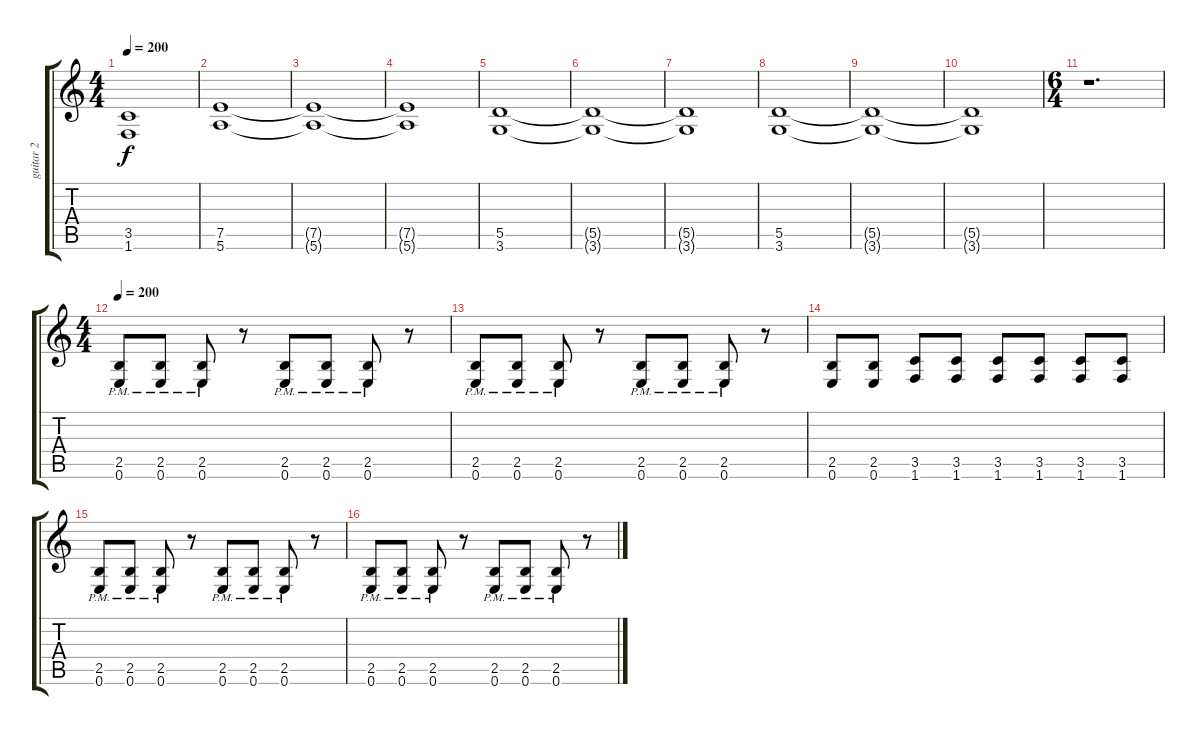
\track ("guitar 2" "guitar 2") {instrument distortionguitar}
\staff {score tabs}
\tuning (E4 B3 G3 D3 A2 E2) {hide}
\ts (4 4)
\tempo 200
\clef g2
\ks c
(3.5{t} 1.6{t}).1{dy f} |
(7.5 5.6).1 |
(7.5{t} 5.6{t}).1 |
(7.5{t} 5.6{t}).1 |
(5.5 3.6).1 |
(5.5{t} 3.6{t}).1 |
(5.5{t} 3.6{t}).1 |
(5.5 3.6).1 |
(5.5{t} 3.6{t}).1 |
(5.5{t} 3.6{t}).1 |
\ts (6 4)
r.1{d} |
\ts (4 4)
\tempo 200
(2.5{pm} 0.6{pm}).8 (2.5{pm} 0.6{pm}).8 (2.5{pm} 0.6{pm}).8 r.8 (2.5{pm} 0.6{pm}).8 (2.5{pm} 0.6{pm}).8 (2.5{pm} 0.6{pm}).8 r.8 |
(2.5{pm} 0.6{pm}).8 (2.5{pm} 0.6{pm}).8 (2.5{pm} 0.6{pm}).8 r.8 (2.5{pm} 0.6{pm}).8 (2.5{pm} 0.6{pm}).8 (2.5{pm} 0.6{pm}).8 r.8 |
(2.5 0.6).8 (2.5 0.6).8 (3.5 1.6).8 (3.5 1.6).8 (3.5 1.6).8 (3.5 1.6).8 (3.5 1.6).8 (3.5 1.6).8 |
(2.5{pm} 0.6{pm}).8 (2.5{pm} 0.6{pm}).8 (2.5{pm} 0.6{pm}).8 r.8 (2.5{pm} 0.6{pm}).8 (2.5{pm} 0.6{pm}).8 (2.5{pm} 0.6{pm}).8 r.8 |
(2.5{pm} 0.6{pm}).8 (2.5{pm} 0.6{pm}).8 (2.5{pm} 0.6{pm}).8 r.8 (2.5{pm} 0.6{pm}).8 (2.5{pm} 0.6{pm}).8 (2.5{pm} 0.6{pm}).8 r.8
